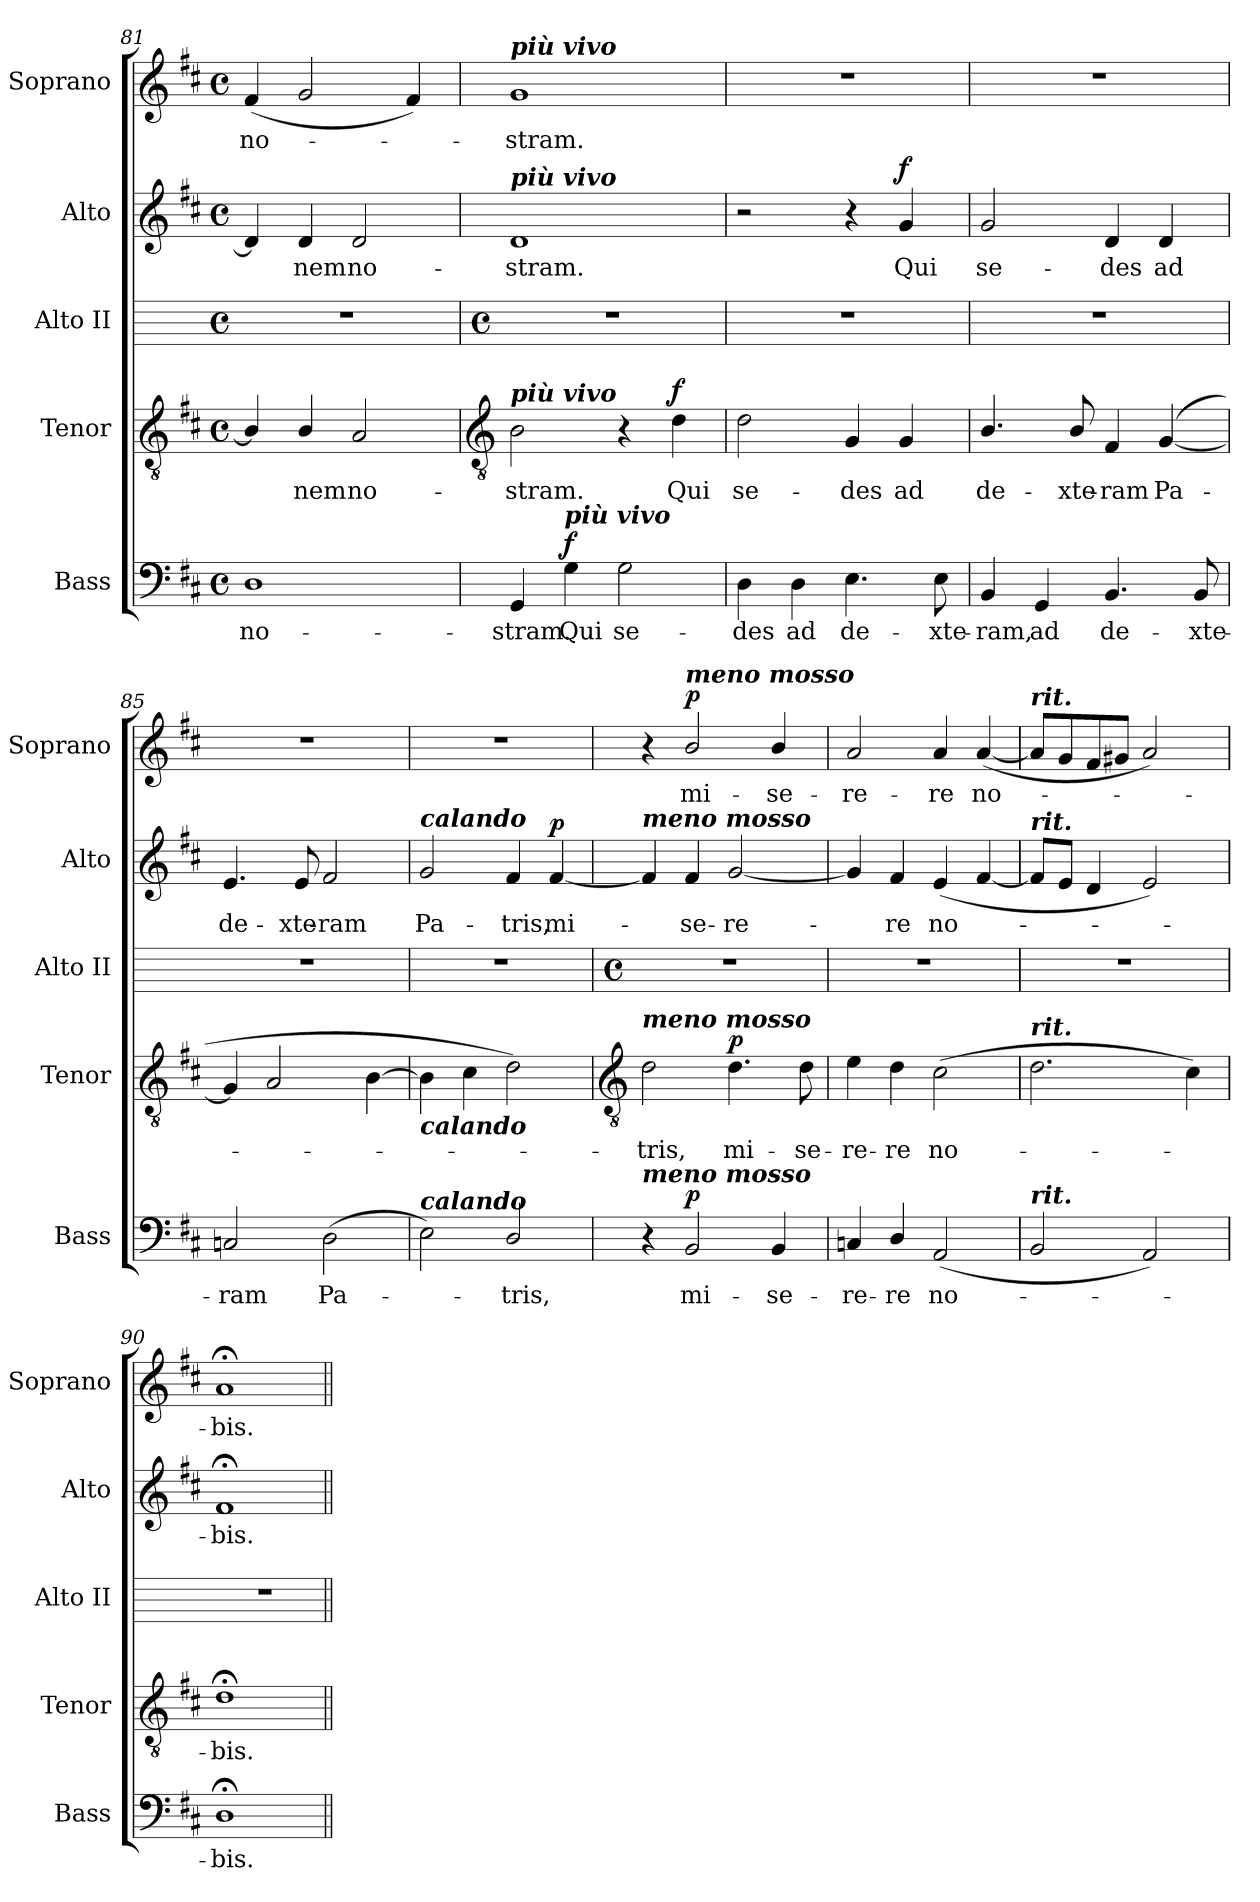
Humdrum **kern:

**kern	**text	**dynam	**kern	**text	**dynam	**kern	**kern	**text	**dynam	**kern	**text	**dynam
*part5	*part5	*part5	*part4	*part4	*part4	*part3	*part2	*part2	*part2	*part1	*part1	*part1
*staff5	*staff5	*staff5	*staff4	*staff4	*staff4	*staff3	*staff2	*staff2	*staff2	*staff1	*staff1	*staff1
*I"Bass	*	*	*I"Tenor	*	*	*I"Alto II	*I"Alto	*	*	*I"Soprano	*	*
*I'Bass	*	*	*I'Tenor	*	*	*I'Alto II	*I'Alto	*	*	*I'Soprano	*	*
*clefF4	*	*	*clefGv2	*	*	*	*clefG2	*	*	*clefG2	*	*
*k[f#c#]	*	*	*k[f#c#]	*	*	*	*k[f#c#]	*	*	*k[f#c#]	*	*
*D:	*	*	*D:	*	*	*	*D:	*	*	*D:	*	*
*M4/4	*	*	*M4/4	*	*	*M4/4	*M4/4	*	*	*M4/4	*	*
*met(c)	*	*	*met(c)	*	*	*met(c)	*met(c)	*	*	*met(c)	*	*
=81	=81	=81	=81	=81	=81	=81	=81	=81	=81	=81	=81	=81
!	!LO:LY:b	!	!	!	!	!	!	!	!	!	!LO:LY:b	!
1D	no-	.	4B/]	.	.	1r	4d]	.	.	(<4f#	no-	.
!	!	!	!	!LO:LY:b	!	!	!	!LO:LY:b	!	!	!	!
.	.	.	4B/	nem	.	.	4d	nem	.	2g	.	.
!	!	!	!	!LO:LY:b	!	!	!	!LO:LY:b	!	!	!	!
.	.	.	2A	no-	.	.	2d	no-	.	.	.	.
.	.	.	.	.	.	.	.	.	.	4f#)	.	.
!!LO:LB:g=z
=82	=82	=82	=82	=82	=82	=82	=82	=82	=82	=82	=82	=82
*	*	*	*clefGv2	*	*	*	*	*	*	*	*	*
*	*	*	*	*	*	*M4/4	*	*	*	*	*	*
*	*	*	*	*	*	*met(c)	*	*	*	*	*	*
*	*	*	*	*	*	*	*	*	*	*MM72	*	*
!	!	!	!	!	!	!	!	!	!	!LO:TX:a:Bi:t=più vivo	!	!
!	!	!	!	!	!	!	!LO:TX:a:Bi:t=più vivo	!	!	!	!	!
!	!	!	!LO:TX:a:Bi:t=più vivo	!	!	!	!	!	!	!	!	!
!	!LO:LY:b	!	!	!LO:LY:b	!	!	!	!LO:LY:b	!	!	!LO:LY:b	!
4GG	-stram.	.	2B	-stram.	.	1r	1d	-stram.	.	1g	stram.	.
!LO:TX:a:Bi:t=più vivo	!	!	!	!	!	!	!	!	!	!	!	!
!	!LO:LY:b	!LO:DY:b	!	!	!	!	!	!	!	!	!	!
4G	Qui	f	.	.	.	.	.	.	.	.	.	.
!	!LO:LY:b	!	!	!	!	!	!	!	!	!	!	!
2G	se-	.	4r	.	.	.	.	.	.	.	.	.
!	!	!	!	!LO:LY:b	!LO:DY:b	!	!	!	!	!	!	!
.	.	.	4d	Qui	f	.	.	.	.	.	.	.
=83	=83	=83	=83	=83	=83	=83	=83	=83	=83	=83	=83	=83
!	!LO:LY:b	!	!	!LO:LY:b	!	!	!	!	!	!	!	!
4D	-des	.	2d	se-	.	1r	2r	.	.	1r	.	.
!	!LO:LY:b	!	!	!	!	!	!	!	!	!	!	!
4D	ad	.	.	.	.	.	.	.	.	.	.	.
!	!LO:LY:b	!	!	!LO:LY:b	!	!	!	!	!	!	!	!
4.E	de-	.	4G	-des	.	.	4r	.	.	.	.	.
!	!	!	!	!LO:LY:b	!	!	!	!LO:LY:b	!LO:DY:b	!	!	!
.	.	.	4G	ad	.	.	4g	Qui	f	.	.	.
!	!LO:LY:b	!	!	!	!	!	!	!	!	!	!	!
8E	-xte-	.	.	.	.	.	.	.	.	.	.	.
=84	=84	=84	=84	=84	=84	=84	=84	=84	=84	=84	=84	=84
!	!LO:LY:b	!	!	!LO:LY:b	!	!	!	!LO:LY:b	!	!	!	!
4BB	-ram,	.	4.B/	de-	.	1r	2g	se-	.	1r	.	.
!	!LO:LY:b	!	!	!	!	!	!	!	!	!	!	!
4GG	ad	.	.	.	.	.	.	.	.	.	.	.
!	!	!	!	!LO:LY:b	!	!	!	!	!	!	!	!
.	.	.	8B/	-xte-	.	.	.	.	.	.	.	.
!	!LO:LY:b	!	!	!LO:LY:b	!	!	!	!LO:LY:b	!	!	!	!
4.BB	de-	.	4F#	-ram	.	.	4d	-des	.	.	.	.
!	!	!	!	!LO:LY:b	!	!	!	!LO:LY:b	!	!	!	!
.	.	.	(>[4G	Pa-	.	.	4d	ad	.	.	.	.
!	!LO:LY:b	!	!	!	!	!	!	!	!	!	!	!
8BB	-xte-	.	.	.	.	.	.	.	.	.	.	.
=85	=85	=85	=85	=85	=85	=85	=85	=85	=85	=85	=85	=85
!	!LO:LY:b	!	!	!	!	!	!	!LO:LY:b	!	!	!	!
2Cn	-ram	.	4G]	.	.	1r	4.e	de-	.	1r	.	.
.	.	.	2A	.	.	.	.	.	.	.	.	.
!	!	!	!	!	!	!	!	!LO:LY:b	!	!	!	!
.	.	.	.	.	.	.	8e	-xte-	.	.	.	.
!	!LO:LY:b	!	!	!	!	!	!	!LO:LY:b	!	!	!	!
(>2D	Pa-	.	.	.	.	.	2f#	-ram	.	.	.	.
.	.	.	[4B	.	.	.	.	.	.	.	.	.
=86	=86	=86	=86	=86	=86	=86	=86	=86	=86	=86	=86	=86
!	!	!	!	!	!	!	!LO:TX:a:Bi:t=calando	!	!	!	!	!
!	!	!	!LO:TX:b:Bi:t=calando	!	!	!	!	!	!	!	!	!
!LO:TX:a:Bi:t=calando	!	!	!	!	!	!	!	!	!	!	!	!
!	!	!	!	!	!	!	!	!LO:LY:b	!	!	!	!
2E)	.	.	4B]	.	.	1r	2g	Pa-	.	1r	.	.
.	.	.	4c#	.	.	.	.	.	.	.	.	.
!	!LO:LY:b	!	!	!	!	!	!	!LO:LY:b	!	!	!	!
2D/	tris,	.	2d)	.	.	.	4f#	-tris,	.	.	.	.
!	!	!	!	!	!	!	!	!LO:LY:b	!LO:DY:b	!	!	!
.	.	.	.	.	.	.	[4f#	mi-	p	.	.	.
!!LO:LB:g=z
=87	=87	=87	=87	=87	=87	=87	=87	=87	=87	=87	=87	=87
*	*	*	*clefGv2	*	*	*	*	*	*	*	*	*
*	*	*	*	*	*	*M4/4	*	*	*	*	*	*
*	*	*	*	*	*	*met(c)	*	*	*	*	*	*
!	!	!	!	!	!	!	!LO:TX:a:Bi:t=meno mosso	!	!	!	!	!
!	!	!	!LO:TX:a:Bi:t=meno mosso	!	!	!	!	!	!	!	!	!
!LO:TX:a:Bi:t=meno mosso	!	!	!	!	!	!	!	!	!	!	!	!
!	!	!	!	!LO:LY:b	!	!	!	!	!	!	!	!
4r	.	.	2d	tris,	.	1r	4f#]	.	.	4r	.	.
*	*	*	*	*	*	*	*	*	*	*MM56	*	*
!	!	!	!	!	!	!	!	!	!	!LO:TX:a:Bi:t=meno mosso	!	!
!	!LO:LY:b	!LO:DY:b	!	!	!	!	!	!LO:LY:b	!	!	!LO:LY:b	!LO:DY:b
2BB	mi-	p	.	.	.	.	4f#	se-	.	2b/	mi-	p
!	!	!	!	!LO:LY:b	!LO:DY:b	!	!	!LO:LY:b	!	!	!	!
.	.	.	4.d	mi-	p	.	[2g	-re-	.	.	.	.
!	!LO:LY:b	!	!	!	!	!	!	!	!	!	!LO:LY:b	!
4BB	-se-	.	.	.	.	.	.	.	.	4b/	-se-	.
!	!	!	!	!LO:LY:b	!	!	!	!	!	!	!	!
.	.	.	8d	-se-	.	.	.	.	.	.	.	.
=88	=88	=88	=88	=88	=88	=88	=88	=88	=88	=88	=88	=88
!	!LO:LY:b	!	!	!LO:LY:b	!	!	!	!	!	!	!LO:LY:b	!
4Cn	-re-	.	4e	-re-	.	1r	4g]	.	.	2a	-re-	.
!	!LO:LY:b	!	!	!LO:LY:b	!	!	!	!LO:LY:b	!	!	!	!
4D/	-re	.	4d	-re	.	.	4f#	re	.	.	.	.
!	!LO:LY:b	!	!	!LO:LY:b	!	!	!	!LO:LY:b	!	!	!LO:LY:b	!
(<2AA	no-	.	(>2c#	no-	.	.	(<4e	no-	.	4a	-re	.
!	!	!	!	!	!	!	!	!	!	!	!LO:LY:b	!
.	.	.	.	.	.	.	[4f#	.	.	(<[4a	no-	.
=89	=89	=89	=89	=89	=89	=89	=89	=89	=89	=89	=89	=89
!	!	!	!	!	!	!	!	!	!	!LO:TX:a:Bi:t=rit.	!	!
!	!	!	!	!	!	!	!LO:TX:a:Bi:t=rit.	!	!	!	!	!
!	!	!	!LO:TX:a:Bi:t=rit.	!	!	!	!	!	!	!	!	!
!LO:TX:a:Bi:t=rit.	!	!	!	!	!	!	!	!	!	!	!	!
2BB	.	.	2.d	.	.	1r	8f#L]	.	.	8aL]	.	.
.	.	.	.	.	.	.	8eJ	.	.	8g	.	.
.	.	.	.	.	.	.	4d	.	.	8f#	.	.
.	.	.	.	.	.	.	.	.	.	8g#XJ	.	.
2AA)	.	.	.	.	.	.	2e)	.	.	2a)	.	.
.	.	.	4c#)	.	.	.	.	.	.	.	.	.
=90	=90	=90	=90	=90	=90	=90	=90	=90	=90	=90	=90	=90
!	!LO:LY:b	!	!	!LO:LY:b	!	!	!	!LO:LY:b	!	!	!LO:LY:b	!
1D;<	bis.	.	1d;<	bis.	.	1r	1f#;<	bis.	.	1a;<	bis.	.
=||	=||	=||	=||	=||	=||	=||	=||	=||	=||	=||	=||	=||
*-	*-	*-	*-	*-	*-	*-	*-	*-	*-	*-	*-	*-
